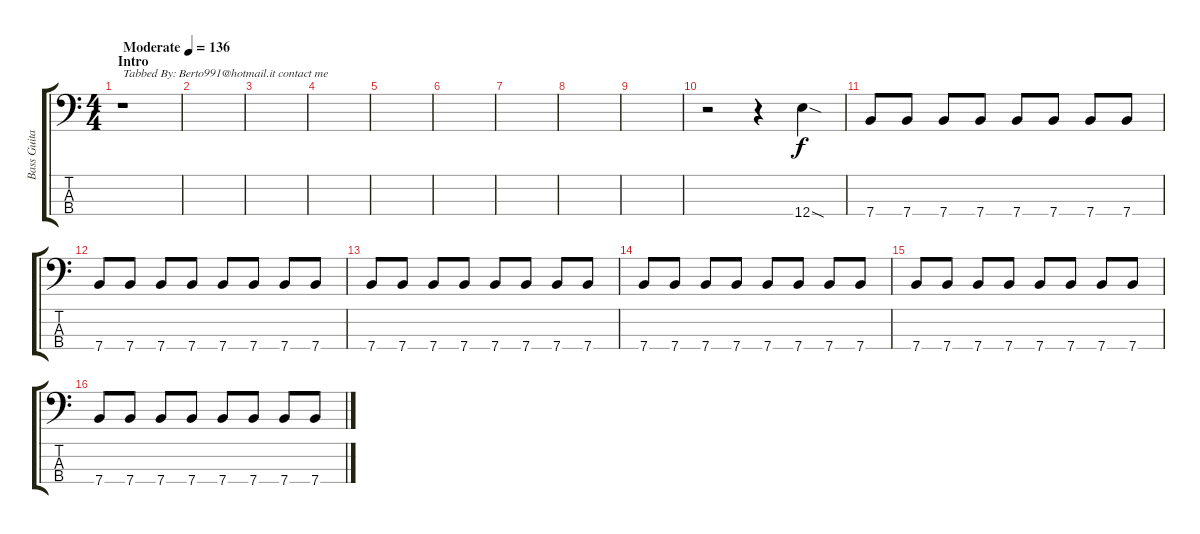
\track ("Bass Guitar" "Bass Guita") {instrument electricbassfinger}
\staff {score tabs}
\tuning (G2 D2 A1 E1) {hide}
\ts (4 4)
\section ("" "Intro")
\tempo (136 "Moderate")
\clef f4
\ks c
r.1{txt "Tabbed By: Berto991@hotmail.it contact me" dy f instrument electricbassfinger} |
|
|
|
|
|
|
|
|
r.2 r.4 12.4{sod}.4 |
7.4.8 7.4.8 7.4.8 7.4.8 7.4.8 7.4.8 7.4.8 7.4.8 |
7.4.8 7.4.8 7.4.8 7.4.8 7.4.8 7.4.8 7.4.8 7.4.8 |
7.4.8 7.4.8 7.4.8 7.4.8 7.4.8 7.4.8 7.4.8 7.4.8 |
7.4.8 7.4.8 7.4.8 7.4.8 7.4.8 7.4.8 7.4.8 7.4.8 |
7.4.8 7.4.8 7.4.8 7.4.8 7.4.8 7.4.8 7.4.8 7.4.8 |
7.4.8 7.4.8 7.4.8 7.4.8 7.4.8 7.4.8 7.4.8 7.4.8
